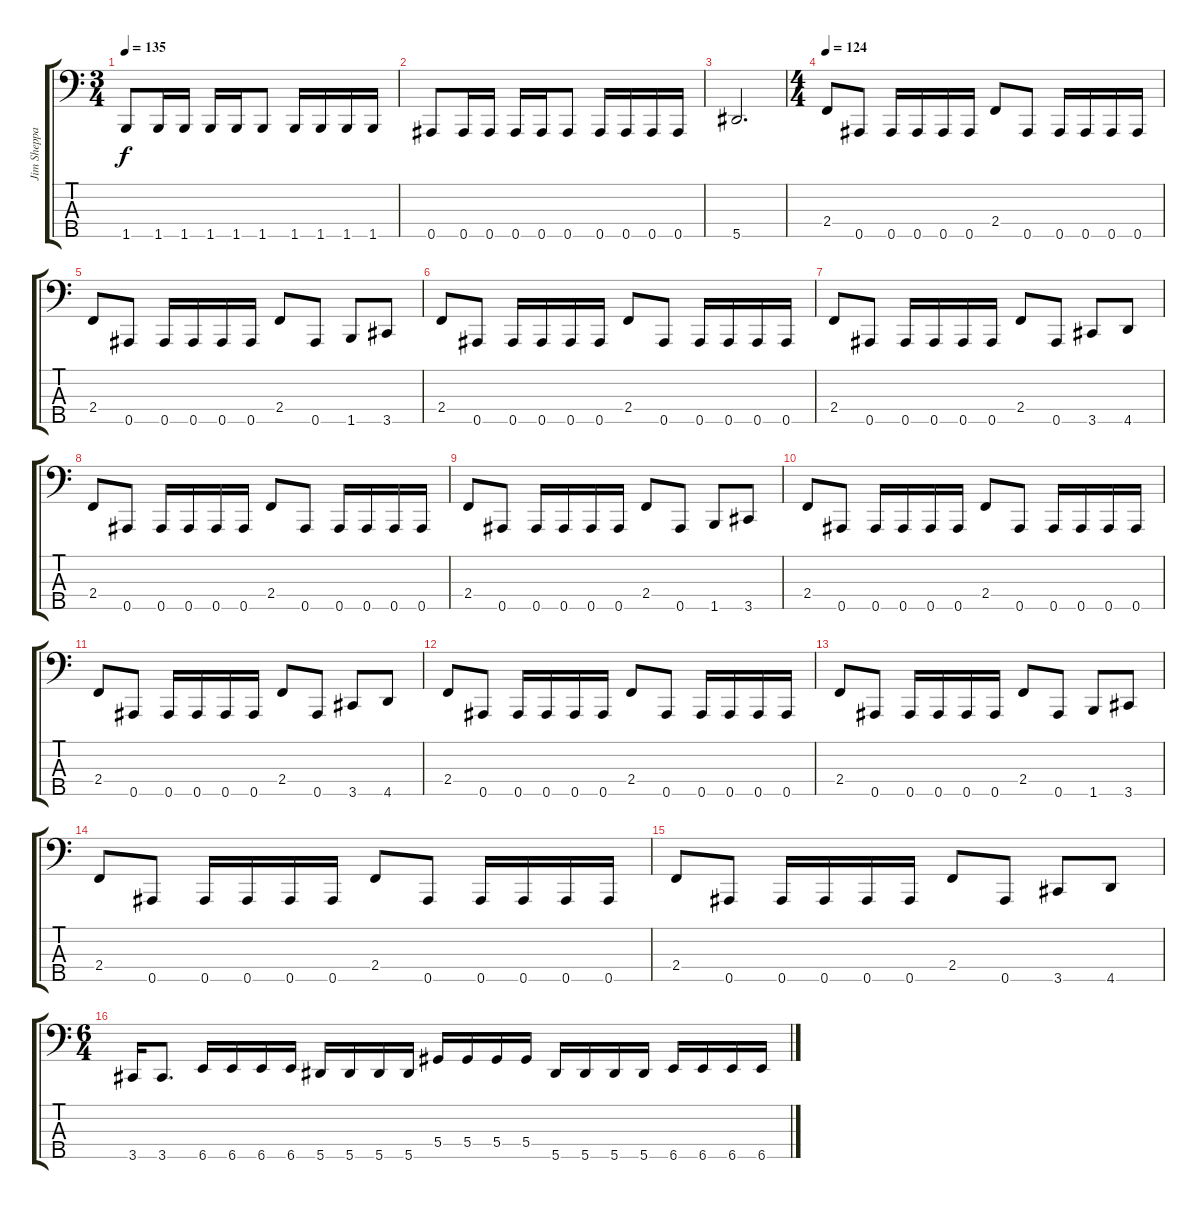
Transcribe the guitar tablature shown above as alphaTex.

\track ("Jim Sheppard" "Jim Sheppa") {instrument electricbasspick}
\staff {score tabs}
\tuning (Gb2 Db2 Ab1 Eb1 Bb0) {hide}
\ts (3 4)
\tempo 135
\clef f4
\ks c
1.5.8{dy f} 1.5.16 1.5.16 1.5.16 1.5.16 1.5.8 1.5.16 1.5.16 1.5.16 1.5.16 |
0.5.8 0.5.16 0.5.16 0.5.16 0.5.16 0.5.8 0.5.16 0.5.16 0.5.16 0.5.16 |
5.5.2{d} |
\ts (4 4)
\tempo 124
2.4.8 0.5.8 0.5.16 0.5.16 0.5.16 0.5.16 2.4.8 0.5.8 0.5.16 0.5.16 0.5.16 0.5.16 |
2.4.8 0.5.8 0.5.16 0.5.16 0.5.16 0.5.16 2.4.8 0.5.8 1.5.8 3.5.8 |
2.4.8 0.5.8 0.5.16 0.5.16 0.5.16 0.5.16 2.4.8 0.5.8 0.5.16 0.5.16 0.5.16 0.5.16 |
2.4.8 0.5.8 0.5.16 0.5.16 0.5.16 0.5.16 2.4.8 0.5.8 3.5.8 4.5.8 |
2.4.8 0.5.8 0.5.16 0.5.16 0.5.16 0.5.16 2.4.8 0.5.8 0.5.16 0.5.16 0.5.16 0.5.16 |
2.4.8 0.5.8 0.5.16 0.5.16 0.5.16 0.5.16 2.4.8 0.5.8 1.5.8 3.5.8 |
2.4.8 0.5.8 0.5.16 0.5.16 0.5.16 0.5.16 2.4.8 0.5.8 0.5.16 0.5.16 0.5.16 0.5.16 |
2.4.8 0.5.8 0.5.16 0.5.16 0.5.16 0.5.16 2.4.8 0.5.8 3.5.8 4.5.8 |
2.4.8 0.5.8 0.5.16 0.5.16 0.5.16 0.5.16 2.4.8 0.5.8 0.5.16 0.5.16 0.5.16 0.5.16 |
2.4.8 0.5.8 0.5.16 0.5.16 0.5.16 0.5.16 2.4.8 0.5.8 1.5.8 3.5.8 |
2.4.8 0.5.8 0.5.16 0.5.16 0.5.16 0.5.16 2.4.8 0.5.8 0.5.16 0.5.16 0.5.16 0.5.16 |
2.4.8 0.5.8 0.5.16 0.5.16 0.5.16 0.5.16 2.4.8 0.5.8 3.5.8 4.5.8 |
\ts (6 4)
3.5.16 3.5.8{d} 6.5.16 6.5.16 6.5.16 6.5.16 5.5.16 5.5.16 5.5.16 5.5.16 5.4.16 5.4.16 5.4.16 5.4.16 5.5.16 5.5.16 5.5.16 5.5.16 6.5.16 6.5.16 6.5.16 6.5.16
